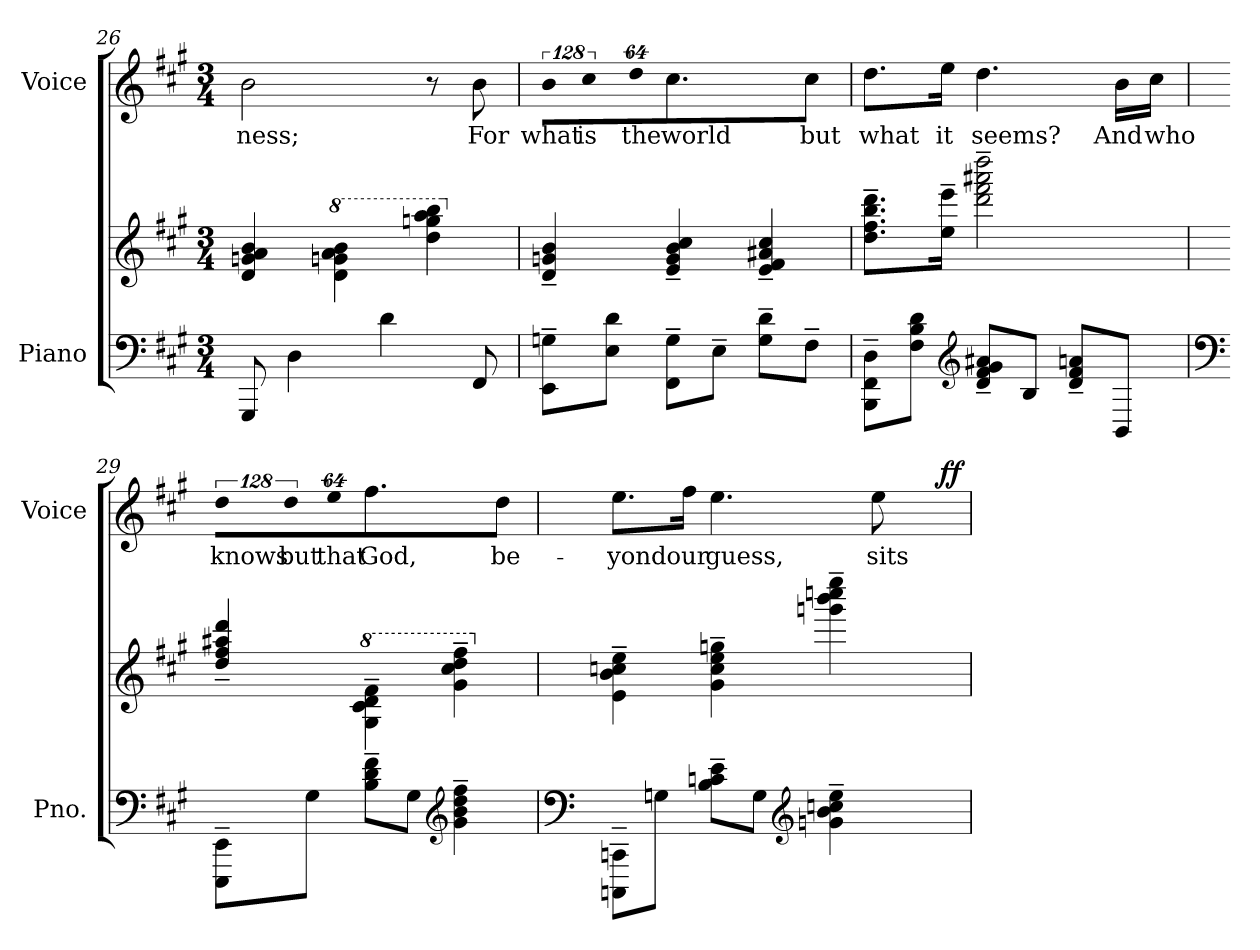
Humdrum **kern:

**kern	**kern	**kern	**text	**dynam
*part2	*part2	*part1	*part1	*part1
*staff3	*staff2	*staff1	*staff1	*staff1
*I"Piano	*	*I"Voice	*	*
*I'Pno.	*	*I'Voice	*	*
*clefF4	*clefG2	*clefG2	*	*
*k[f#c#g#]	*k[f#c#g#]	*k[f#c#g#]	*	*
*A:	*A:	*A:	*	*
*M3/4	*M3/4	*M3/4	*	*
=26	=26	=26	=26	=26
!	!	!	!LO:LY:b:color=#000000	!
8GGG#i/	4di/ 4gni 4ai 4bi	2bi\	-ness;	.
4Di\	.	.	.	.
*	*8va	*	*	*
.	4ddi\ 4ggni 4aai 4bbi	.	.	.
4di\	.	.	.	.
.	4dddi\ 4gggi 4aaai 4bbbi	8r	.	.
!	!	!	!LO:LY:b:color=#000000	!
8FF#i/	.	8bi\	For	.
=27	=27	=27	=27	=27
*	*X8va	*	*	*
!	!	!LO:N:vis=8	!	!
!	!	!	!LO:LY:b:color=#000000	!
8EEi\~ 8Gni~L	4di/~ 4gni~ 4bi~	1024%85bi\L	what	.
!	!	!LO:N:vis=8	!	!
!	!	!	!LO:LY:b:color=#000000	!
.	.	1024%85cc#i\	is	.
8Ei\ 8diJ	.	.	.	.
!	!	!LO:N:vis=8	!	!
!	!	!	!LO:LY:b:color=#000000	!
.	.	512%43ddi\J	the	.
!	!	!	!LO:LY:b:color=#000000	!
8FF#i\~ 8Gi~L	4ei/~ 4gi~ 4bi~ 4cc#i~	4.cc#i\	world	.
8E~i\J	.	.	.	.
8Gi\~ 8di~L	4ei/~ 4f#i~ 4a#Xi~ 4cc#i~	.	.	.
!	!	!	!LO:LY:b:color=#000000	!
8F#~i\J	.	8cc#i\	but	.
!!LO:PB:g=z
=28	=28	=28	=28	=28
!	!	!	!LO:LY:b:color=#000000	!
8BBBi\~ 8FF#i~ 8Di~L	8.ddi\~ 8.ff#i~ 8.bbi~ 8.dddi~L	8.ddi\L	what	.
*X8ba	*	*	*	*
8F#i\ 8Bi 8diJ	.	.	.	.
!	!	!	!LO:LY:b:color=#000000	!
.	16eei\~ 16eeei~Jk	16eei\Jk	it	.
*clefG2	*	*	*	*
*	*8ba	*	*	*
!	!	!	!LO:LY:b:color=#000000	!
8di/~ 8f#i~ 8g#i~ 8a#Xi~L	2ddi\~ 2ff#i~ 2aa#Xi~ 2dddi~	4.ddi\	seems?	.
8Bi/J	.	.	.	.
8di/~ 8f#i~ 8ani~L	.	.	.	.
!	!	!	!LO:LY:b:color=#000000	!
8BBi/J	.	16bi\LL	And	.
!	!	!	!LO:LY:b:color=#000000	!
.	.	16cc#i\JJ	who	.
=29	=29	=29	=29	=29
*clefF4	*	*	*	*
!	!	!LO:N:vis=8	!	!
!	!	!	!LO:LY:b:color=#000000	!
8EEEi\~ 8EEi~L	4di/~ 4f#i~ 4a#Xi~ 4ddi~	1024%85ddi\L	knows	.
!	!	!LO:N:vis=8	!	!
!	!	!	!LO:LY:b:color=#000000	!
.	.	1024%85ddi\	but	.
8G#i\J	.	.	.	.
!	!	!LO:N:vis=8	!	!
!	!	!	!LO:LY:b:color=#000000	!
.	.	512%43eei\J	that	.
*	*8va	*	*	*
!	!	!	!LO:LY:b:color=#000000	!
8Bi\~ 8di~ 8f#i~L	4g#i\~ 4cc#i~ 4ddi~ 4ff#i~	4.ff#i\	God,	.
8G#i\J	.	.	.	.
*clefG2	*	*	*	*
4g#i\~ 4bi~ 4ddi~ 4ff#i~	4gg#i\~ 4ccc#i~ 4dddi~ 4fff#i~	.	.	.
!	!	!	!LO:LY:b:color=#000000	!
.	.	8ddi\	be-	.
!!LO:LB:g=z
=30	=30	=30	=30	=30
*clefF4	*	*	*	*
*	*X8va	*	*	*
!	!	!	!LO:LY:b:color=#000000	!
*	*	*^	*	*
8CCCni\~ 8CCni~L	4ei\~ 4bi~ 4ccni~ 4eei~	8.eei\L	2ryy	-yond	.
*X8ba	*	*	*	*	*
8Gni\J	.	.	.	.	.
!	!	!	!	!LO:LY:b:color=#000000	!
.	.	16ff#i\Jk	.	our	.
!	!	!	!	!LO:LY:b:color=#000000	!
8Bi\~ 8cni~ 8ei~L	4g#i\~ 4cci~ 4eei~ 4ggni~	4.eei\	.	guess,	.
8Gi\J	.	.	.	.	.
*clefG2	*	*	*	*	*
*	*8ba	*	*	*	*
4gni\~ 4bi~ 4ccni~ 4eei~	4ggni\~ 4bbi~ 4cccni~ 4eeei~	.	8ryy	.	.
!	!	!	!	!LO:LY:b:color=#000000	!
.	.	8eei\	16ryy	sits	.
.	.	.	32ryy	.	.
.	.	.	64ryy	.	.
.	.	.	128...ryy	.	.
.	.	.	1024ryy	.	ff
*	*	*v	*v	*	*
=	=	=	=	=
*-	*-	*-	*-	*-
